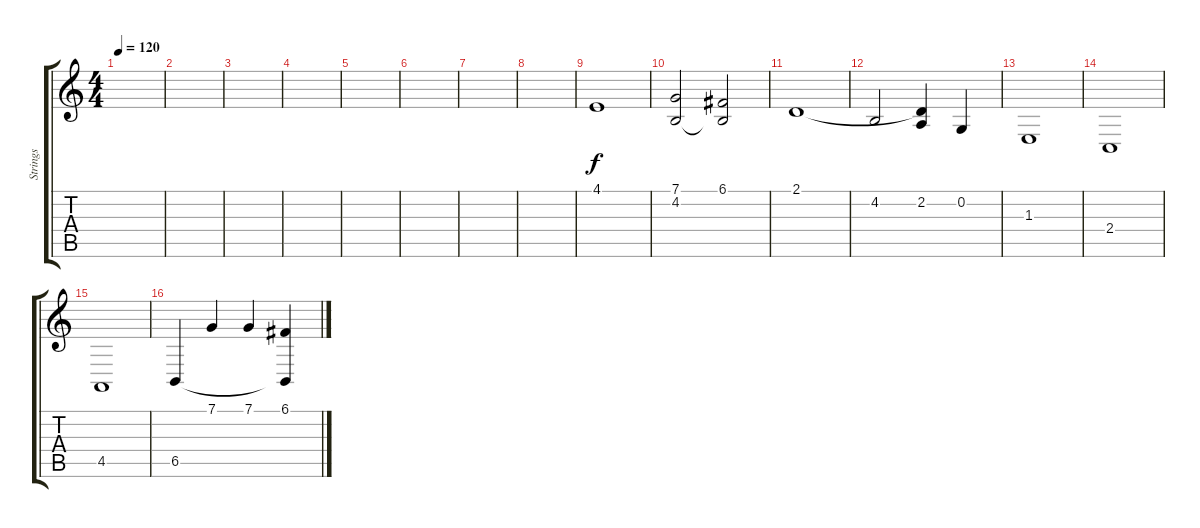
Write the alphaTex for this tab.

\track ("Strings" "Strings") {instrument stringensemble1}
\staff {score tabs}
\tuning (C4 G3 Eb3 Bb2 F2 C2) {hide}
\ts (4 4)
\tempo 120
\clef g2
\ks c
|
|
|
|
|
|
|
|
4.1.1 |
(7.1 4.2).2 (6.1 4.2{t}).2 |
2.1.1 |
4.2.2 (2.1{t} 2.2).4 0.2.4 |
1.3.1 |
2.4.1 |
4.5.1 |
6.5.4 7.1.4 7.1.4 (6.1 6.5{t}).4
